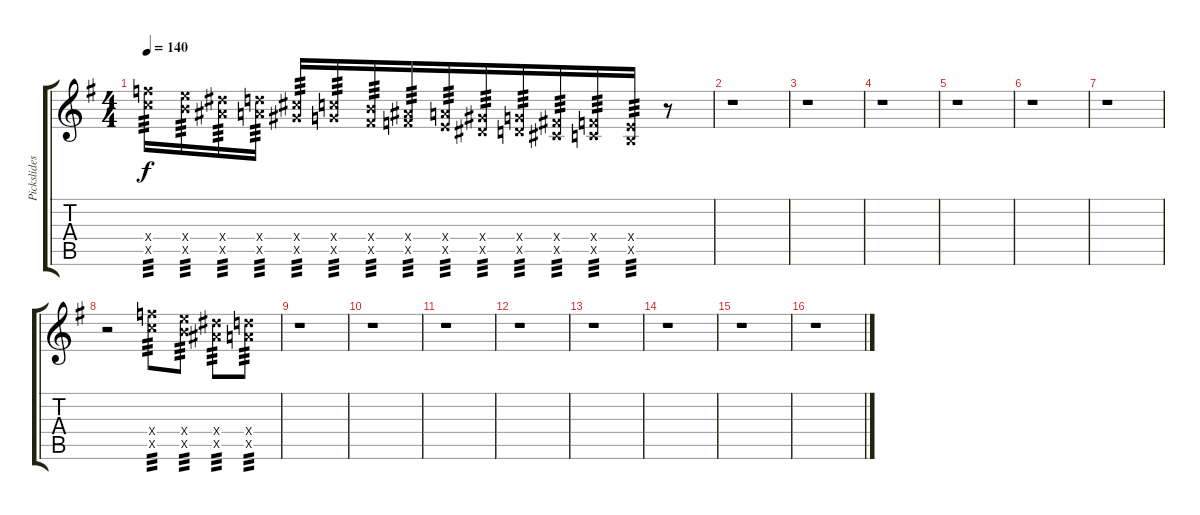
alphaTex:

\track ("Pickslides" "Pickslides") {instrument guitarfretnoise}
\staff {score tabs}
\tuning (Eb4 Bb3 Gb3 Db3 Ab2 Eb2) {hide}
\ts (4 4)
\tempo 140
\clef g2
\ks g
(28.4{x} 28.5{x}).16{tp 3 dy f beam merge} (27.4{x} 27.5{x}).16{tp 3} (26.4{x} 26.5{x}).16{tp 3 beam merge} (25.4{x} 25.5{x}).16{tp 3} (24.4{x} 24.5{x}).16{tp 3} (23.4{x} 23.5{x}).16{tp 3} (22.4{x} 22.5{x}).16{tp 3 beam merge} (21.4{x} 21.5{x}).16{tp 3 beam merge} (20.4{x} 20.5{x}).16{tp 3 beam merge} (19.4{x} 19.5{x}).16{tp 3 beam merge} (18.4{x} 18.5{x}).16{tp 3 beam merge} (17.4{x} 17.5{x}).16{tp 3 beam merge} (16.4{x} 16.5{x}).16{tp 3 beam merge} (15.4{x} 15.5{x}).16{tp 3} r.8 |
r.1 |
r.1 |
r.1 |
r.1 |
r.1 |
r.1 |
r.2{beam merge} (28.4{x} 28.5{x}).8{tp 3} (27.4{x} 27.5{x}).8{tp 3} (26.4{x} 26.5{x}).8{tp 3} (25.4{x} 25.5{x}).8{tp 3} |
r.1 |
r.1 |
r.1 |
r.1 |
r.1 |
r.1 |
r.1 |
r.1
